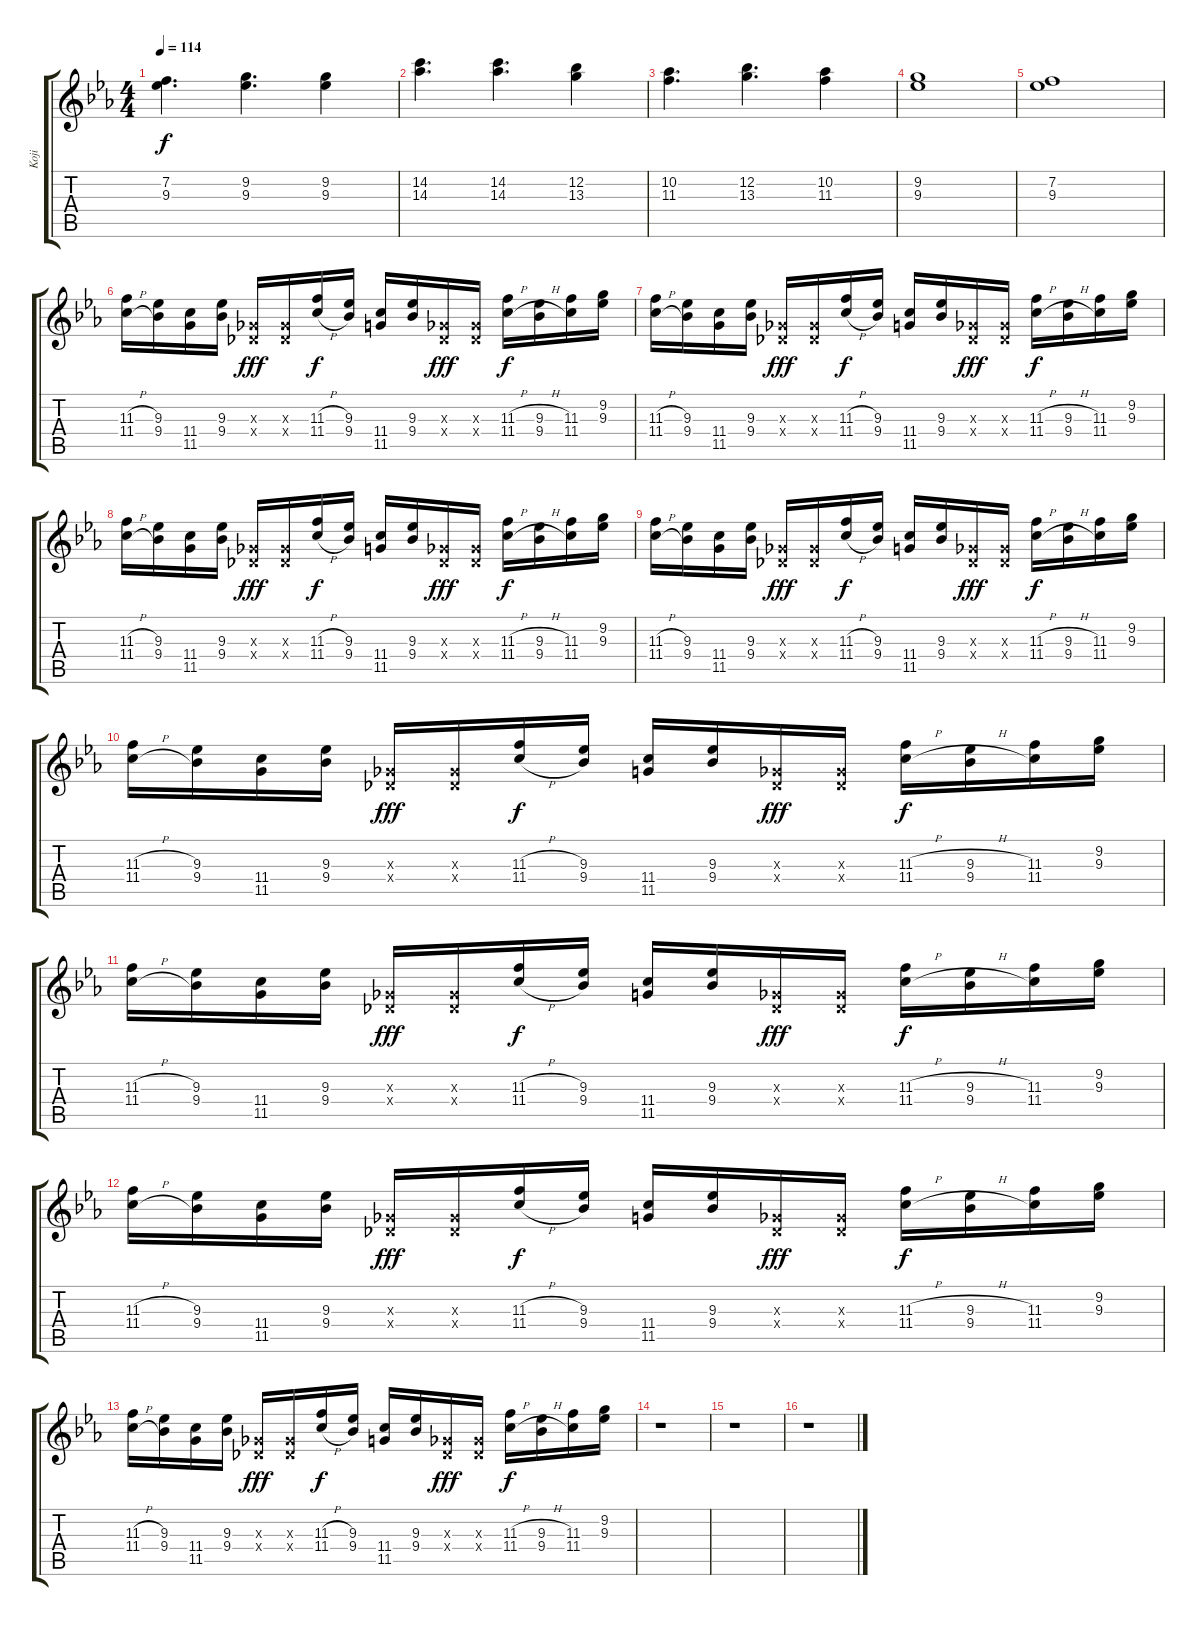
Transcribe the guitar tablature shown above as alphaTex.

\track ("Koji" "Koji") {instrument distortionguitar}
\staff {score tabs}
\tuning (Eb4 Bb3 Gb3 Db3 Ab2 Eb2) {hide}
\ts (4 4)
\tempo 114
\clef g2
\ks eb
(7.2 9.3).4{d dy f} (9.2 9.3).4{d} (9.2 9.3).4 |
(14.2 14.3).4{d} (14.2 14.3).4{d} (12.2 13.3).4 |
(10.2 11.3).4{d} (12.2 13.3).4{d} (10.2 11.3).4 |
(9.2 9.3).1 |
(7.2 9.3).1 |
(11.3{h} 11.4{h}).16{volume 13} (9.3 9.4).16 (11.4 11.5).16 (9.3 9.4).16 (0.3{x} 0.4{x}).16{dy fff} (0.3{x} 0.4{x}).16 (11.3{h} 11.4{h}).16{dy f} (9.3 9.4).16 (11.4 11.5).16 (9.3 9.4).16 (0.3{x} 0.4{x}).16{dy fff} (0.3{x} 0.4{x}).16 (11.3{h} 11.4{h}).16{dy f} (9.3{h} 9.4{h}).16 (11.3 11.4).16 (9.2 9.3).16 |
(11.3{h} 11.4{h}).16 (9.3 9.4).16 (11.4 11.5).16 (9.3 9.4).16 (0.3{x} 0.4{x}).16{dy fff} (0.3{x} 0.4{x}).16 (11.3{h} 11.4{h}).16{dy f} (9.3 9.4).16 (11.4 11.5).16 (9.3 9.4).16 (0.3{x} 0.4{x}).16{dy fff} (0.3{x} 0.4{x}).16 (11.3{h} 11.4{h}).16{dy f} (9.3{h} 9.4{h}).16 (11.3 11.4).16 (9.2 9.3).16 |
(11.3{h} 11.4{h}).16 (9.3 9.4).16 (11.4 11.5).16 (9.3 9.4).16 (0.3{x} 0.4{x}).16{dy fff} (0.3{x} 0.4{x}).16 (11.3{h} 11.4{h}).16{dy f} (9.3 9.4).16 (11.4 11.5).16 (9.3 9.4).16 (0.3{x} 0.4{x}).16{dy fff} (0.3{x} 0.4{x}).16 (11.3{h} 11.4{h}).16{dy f} (9.3{h} 9.4{h}).16 (11.3 11.4).16 (9.2 9.3).16 |
(11.3{h} 11.4{h}).16 (9.3 9.4).16 (11.4 11.5).16 (9.3 9.4).16 (0.3{x} 0.4{x}).16{dy fff} (0.3{x} 0.4{x}).16 (11.3{h} 11.4{h}).16{dy f} (9.3 9.4).16 (11.4 11.5).16 (9.3 9.4).16 (0.3{x} 0.4{x}).16{dy fff} (0.3{x} 0.4{x}).16 (11.3{h} 11.4{h}).16{dy f} (9.3{h} 9.4{h}).16 (11.3 11.4).16 (9.2 9.3).16 |
(11.3{h} 11.4{h}).16 (9.3 9.4).16 (11.4 11.5).16 (9.3 9.4).16 (0.3{x} 0.4{x}).16{dy fff} (0.3{x} 0.4{x}).16 (11.3{h} 11.4{h}).16{dy f} (9.3 9.4).16 (11.4 11.5).16 (9.3 9.4).16 (0.3{x} 0.4{x}).16{dy fff} (0.3{x} 0.4{x}).16 (11.3{h} 11.4{h}).16{dy f} (9.3{h} 9.4{h}).16 (11.3 11.4).16 (9.2 9.3).16 |
(11.3{h} 11.4{h}).16 (9.3 9.4).16 (11.4 11.5).16 (9.3 9.4).16 (0.3{x} 0.4{x}).16{dy fff} (0.3{x} 0.4{x}).16 (11.3{h} 11.4{h}).16{dy f} (9.3 9.4).16 (11.4 11.5).16 (9.3 9.4).16 (0.3{x} 0.4{x}).16{dy fff} (0.3{x} 0.4{x}).16 (11.3{h} 11.4{h}).16{dy f} (9.3{h} 9.4{h}).16 (11.3 11.4).16 (9.2 9.3).16 |
(11.3{h} 11.4{h}).16 (9.3 9.4).16 (11.4 11.5).16 (9.3 9.4).16 (0.3{x} 0.4{x}).16{dy fff} (0.3{x} 0.4{x}).16 (11.3{h} 11.4{h}).16{dy f} (9.3 9.4).16 (11.4 11.5).16 (9.3 9.4).16 (0.3{x} 0.4{x}).16{dy fff} (0.3{x} 0.4{x}).16 (11.3{h} 11.4{h}).16{dy f} (9.3{h} 9.4{h}).16 (11.3 11.4).16 (9.2 9.3).16 |
(11.3{h} 11.4{h}).16 (9.3 9.4).16 (11.4 11.5).16 (9.3 9.4).16 (0.3{x} 0.4{x}).16{dy fff} (0.3{x} 0.4{x}).16 (11.3{h} 11.4{h}).16{dy f} (9.3 9.4).16 (11.4 11.5).16 (9.3 9.4).16 (0.3{x} 0.4{x}).16{dy fff} (0.3{x} 0.4{x}).16 (11.3{h} 11.4{h}).16{dy f} (9.3{h} 9.4{h}).16 (11.3 11.4).16 (9.2 9.3).16 |
r.1 |
r.1 |
r.1
